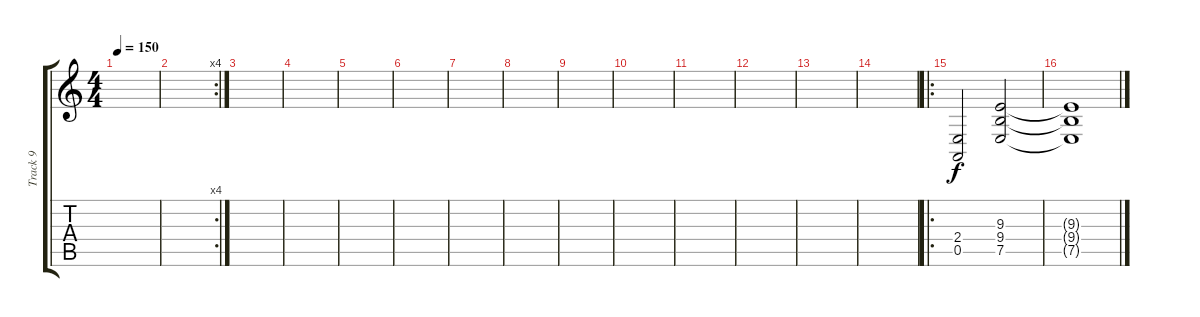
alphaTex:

\track ("Track 9" "Track 9") {instrument choiraahs}
\staff {score tabs}
\tuning (E4 B3 G3 D3 A2 E2) {hide}
\ts (4 4)
\tempo 150
\clef g2
\ks c
|
\rc 4
|
|
|
|
|
|
|
|
|
|
|
|
|
\ro
(2.4 0.5).2 (9.3 9.4 7.5).2 |
(9.3{t} 9.4{t} 7.5{t}).1
